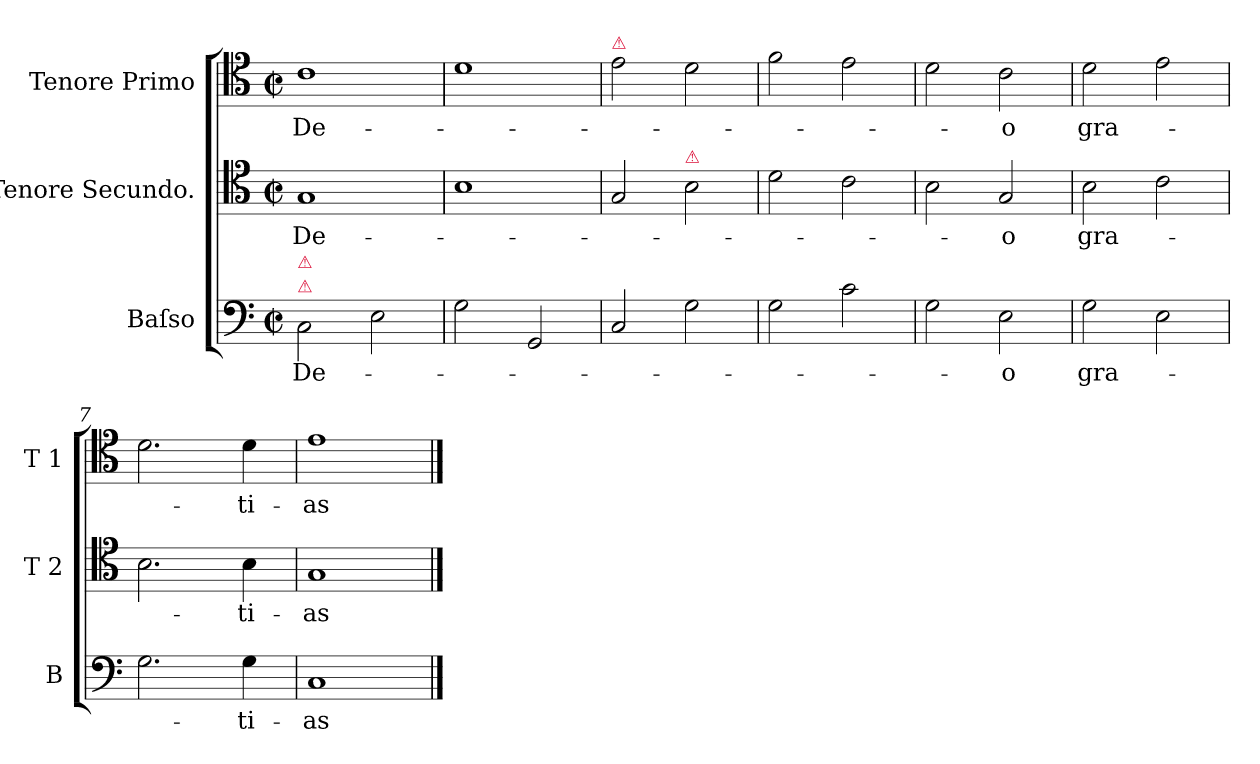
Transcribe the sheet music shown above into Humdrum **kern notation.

**kern	**text	**kern	**text	**kern	**text
*part3	*part3	*part2	*part2	*part1	*part1
*staff3	*staff3	*staff2	*staff2	*staff1	*staff1
*I"Baſso	*	*I"Tenore Secundo.	*	*I"Tenore Primo	*
*I'B	*	*I'T 2	*	*I'T 1	*
*clefF4	*	*clefC4	*	*clefC4	*
*k[]	*	*k[]	*	*k[]	*
*C:	*	*C:	*	*C:	*
*M2/2	*	*M2/2	*	*M2/2	*
*met(c|)	*	*met(c|)	*	*met(c|)	*
=1	=1	=1	=1	=1	=1
!LO:TX:a:color=crimson:t=⚠	!	!	!	!	!
!LO:TX:a:color=crimson:t=⚠	!	!	!	!	!
2C\	De-	1G	De-	1c	De-
2E\	.	.	.	.	.
=2	=2	=2	=2	=2	=2
2G\	.	1B	.	1d	.
2GG/	.	.	.	.	.
=3	=3	=3	=3	=3	=3
!	!	!	!	!LO:TX:a:color=crimson:t=⚠	!
2C/	.	2G/	.	2e\	.
!	!	!LO:TX:a:color=crimson:t=⚠	!	!	!
2G\	.	2B\	.	2d\	.
=4	=4	=4	=4	=4	=4
2G\	.	2d\	.	2f\	.
2c\	.	2c\	.	2e\	.
=5	=5	=5	=5	=5	=5
2G\	.	2B\	.	2d\	.
2E\	-o	2G/	-o	2c\	-o
=6	=6	=6	=6	=6	=6
2G\	gra-	2B\	gra-	2d\	gra-
2E\	.	2c\	.	2e\	.
=7	=7	=7	=7	=7	=7
2.G\	.	2.B\	.	2.d\	.
4G\	-ti-	4B\	-ti-	4d\	-ti-
=8	=8	=8	=8	=8	=8
1C	-as	1G	-as	1e	-as
==	==	==	==	==	==
*-	*-	*-	*-	*-	*-
